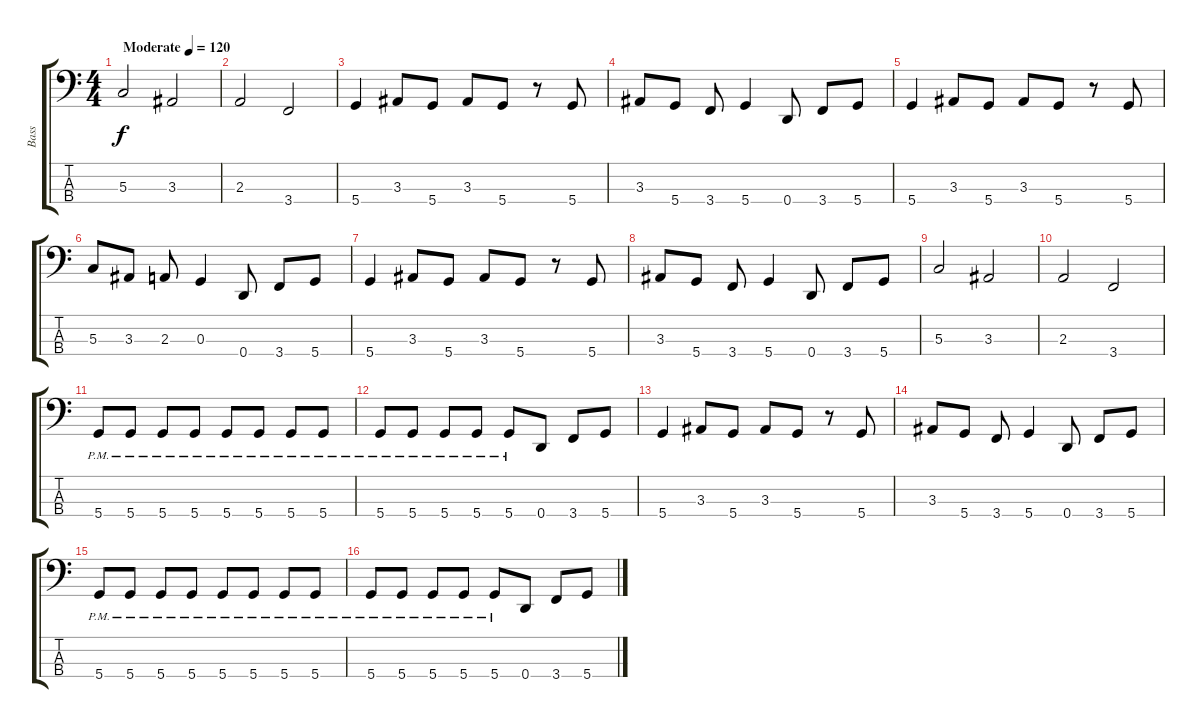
\track ("Bass" "Bass") {instrument electricbasspick}
\staff {score tabs}
\tuning (F2 C2 G1 D1) {hide}
\ts (4 4)
\tempo (120 "Moderate")
\clef f4
\ks c
5.3.2{dy f instrument electricbasspick} 3.3.2 |
2.3.2 3.4.2 |
5.4.4 3.3.8 5.4.8 3.3.8 5.4.8 r.8 5.4.8 |
3.3.8 5.4.8 3.4.8 5.4.4 0.4.8 3.4.8 5.4.8 |
5.4.4 3.3.8 5.4.8 3.3.8 5.4.8 r.8 5.4.8 |
5.3.8 3.3.8 2.3.8 0.3.4 0.4.8 3.4.8 5.4.8 |
5.4.4 3.3.8 5.4.8 3.3.8 5.4.8 r.8 5.4.8 |
3.3.8 5.4.8 3.4.8 5.4.4 0.4.8 3.4.8 5.4.8 |
5.3.2 3.3.2 |
2.3.2 3.4.2 |
5.4{pm}.8 5.4{pm}.8 5.4{pm}.8 5.4{pm}.8 5.4{pm}.8 5.4{pm}.8 5.4{pm}.8 5.4{pm}.8 |
5.4{pm}.8 5.4{pm}.8 5.4{pm}.8 5.4{pm}.8 5.4{pm}.8 0.4.8 3.4.8 5.4.8 |
5.4.4 3.3.8 5.4.8 3.3.8 5.4.8 r.8 5.4.8 |
3.3.8 5.4.8 3.4.8 5.4.4 0.4.8 3.4.8 5.4.8 |
5.4{pm}.8 5.4{pm}.8 5.4{pm}.8 5.4{pm}.8 5.4{pm}.8 5.4{pm}.8 5.4{pm}.8 5.4{pm}.8 |
5.4{pm}.8 5.4{pm}.8 5.4{pm}.8 5.4{pm}.8 5.4{pm}.8 0.4.8 3.4.8 5.4.8
